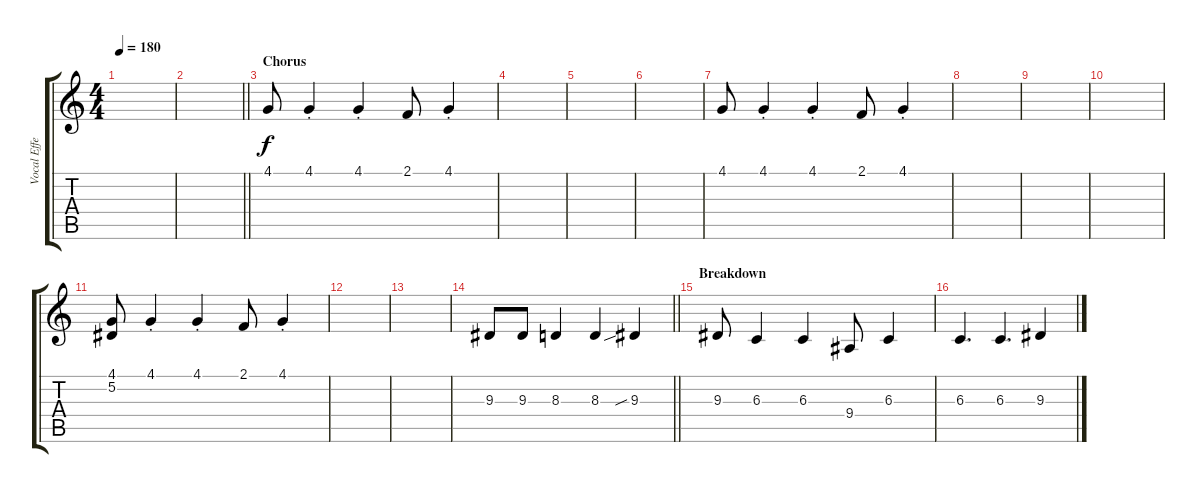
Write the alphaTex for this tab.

\track ("Vocal Effects [Draiman]" "Vocal Effe") {instrument pad8sweep}
\staff {score tabs}
\tuning (Eb4 Bb3 Gb3 Db3 Ab2 Db2) {hide}
\ts (4 4)
\tempo 180
\clef g2
\ks c
|
\barLineRight lightlight
|
\section ("" "Chorus")
4.1.8 4.1{st}.4 4.1{st}.4 2.1.8 4.1{st}.4 |
|
|
|
4.1.8 4.1{st}.4 4.1{st}.4 2.1.8 4.1{st}.4 |
|
|
|
(4.1 5.2).8 4.1{st}.4 4.1{st}.4 2.1.8 4.1{st}.4 |
|
|
\barLineRight lightlight
9.3.8 9.3.8 8.3.4 8.3.4 9.3{sib}.4 |
\section ("" "Breakdown")
9.3.8 6.3.4 6.3.4 9.4.8 6.3.4 |
6.3.4{d} 6.3.4{d} 9.3.4
